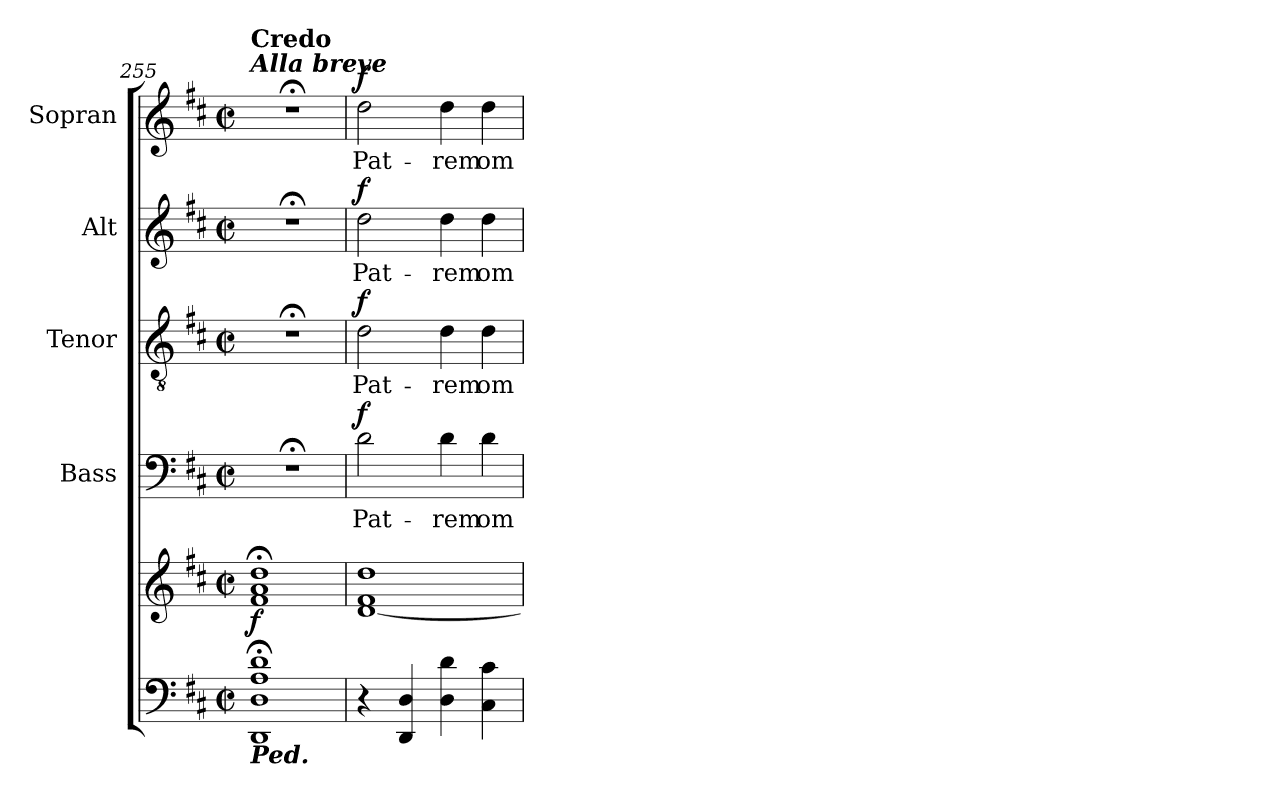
**kern	**kern	**dynam	**kern	**text	**dynam	**kern	**text	**dynam	**kern	**text	**dynam	**kern	**text	**dynam
*part5	*part5	*part5	*part4	*part4	*part4	*part3	*part3	*part3	*part2	*part2	*part2	*part1	*part1	*part1
*staff6	*staff5	*staff5/6	*staff4	*staff4	*staff4	*staff3	*staff3	*staff3	*staff2	*staff2	*staff2	*staff1	*staff1	*staff1
*	*	*	*I"Bass	*	*	*I"Tenor	*	*	*I"Alt	*	*	*I"Sopran	*	*
*	*	*	*I'B.	*	*	*I'T.	*	*	*I'A.	*	*	*I'S.	*	*
!!LO:LB:g=z
*clefF4	*clefG2	*	*clefF4	*	*	*clefGv2	*	*	*clefG2	*	*	*clefG2	*	*
*k[f#c#]	*k[f#c#]	*	*k[f#c#]	*	*	*k[f#c#]	*	*	*k[f#c#]	*	*	*k[f#c#]	*	*
*D:	*D:	*	*D:	*	*	*D:	*	*	*D:	*	*	*D:	*	*
*M2/2	*M2/2	*	*M2/2	*	*	*M2/2	*	*	*M2/2	*	*	*M2/2	*	*
*met(c|)	*met(c|)	*	*met(c|)	*	*	*met(c|)	*	*	*met(c|)	*	*	*met(c|)	*	*
=255	=255	=255	=255	=255	=255	=255	=255	=255	=255	=255	=255	=255	=255	=255
!	!	!	!	!	!	!	!	!	!	!	!	!LO:TX:a:Bi:t=Alla breve	!	!
!	!	!	!	!	!	!	!	!	!	!	!	!LO:TX:a:B:t=Credo	!	!
!LO:TX:b:Bi:t=Ped.	!	!	!	!	!	!	!	!	!	!	!	!	!	!
!	!	!LO:DY:b	!	!	!	!	!	!	!	!	!	!	!	!
1DD; 1D; 1A; 1d;	1f#;< 1a;< 1dd;<	f	1r;<	.	.	1r;<	.	.	1r;<	.	.	1r;<	.	.
=256	=256	=256	=256	=256	=256	=256	=256	=256	=256	=256	=256	=256	=256	=256
!	!	!	!	!LO:LY:b	!LO:DY:a	!	!LO:LY:b	!LO:DY:a	!	!LO:LY:b	!LO:DY:a	!	!LO:LY:b	!LO:DY:a
4r	[1d 1f# 1dd	.	2d\	Pat-	f	2d\	Pat-	f	2dd\	Pat-	f	2dd\	Pat-	f
4DD/ 4D/	.	.	.	.	.	.	.	.	.	.	.	.	.	.
!	!	!	!	!LO:LY:b	!	!	!LO:LY:b	!	!	!LO:LY:b	!	!	!LO:LY:b	!
4D\ 4d\	.	.	4d\	-rem	.	4d\	-rem	.	4dd\	-rem	.	4dd\	-rem	.
!	!	!	!	!LO:LY:b	!	!	!LO:LY:b	!	!	!LO:LY:b	!	!	!LO:LY:b	!
4C#\ 4c#\	.	.	4d\	om-	.	4d\	om-	.	4dd\	om-	.	4dd\	om-	.
=	=	=	=	=	=	=	=	=	=	=	=	=	=	=
*-	*-	*-	*-	*-	*-	*-	*-	*-	*-	*-	*-	*-	*-	*-
